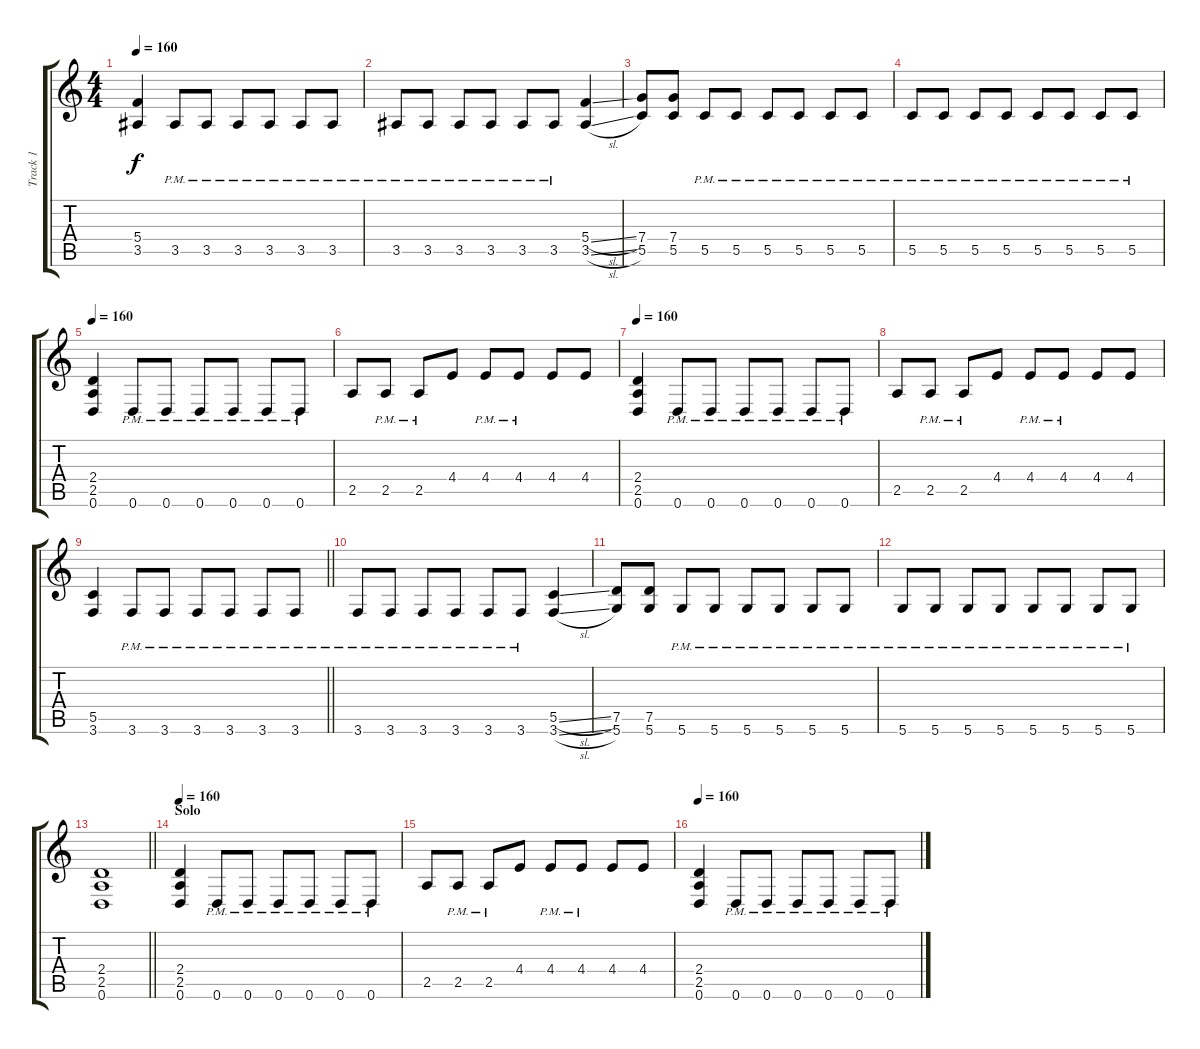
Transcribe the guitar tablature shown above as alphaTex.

\track ("Track 1" "Track 1") {instrument electricguitarclean}
\staff {score tabs}
\tuning (D4 A3 F3 C3 G2 D2) {hide}
\ts (4 4)
\tempo 160
\clef g2
\ks c
(5.4 3.5).4{dy f} 3.5{pm}.8 3.5{pm}.8 3.5{pm}.8 3.5{pm}.8 3.5{pm}.8 3.5{pm}.8 |
3.5{pm}.8 3.5{pm}.8 3.5{pm}.8 3.5{pm}.8 3.5{pm}.8 3.5{pm}.8 (5.4{sl} 3.5{sl}).4 |
(7.4 5.5).8 (7.4 5.5).8 5.5{pm}.8 5.5{pm}.8 5.5{pm}.8 5.5{pm}.8 5.5{pm}.8 5.5{pm}.8 |
5.5{pm}.8 5.5{pm}.8 5.5{pm}.8 5.5{pm}.8 5.5{pm}.8 5.5{pm}.8 5.5{pm}.8 5.5{pm}.8 |
\tempo 160
(2.4 2.5 0.6).4 0.6{pm}.8 0.6{pm}.8 0.6{pm}.8 0.6{pm}.8 0.6{pm}.8 0.6{pm}.8 |
2.5.8 2.5{pm}.8 2.5{pm}.8 4.4.8 4.4{pm}.8 4.4{pm}.8 4.4.8 4.4.8 |
\tempo 160
(2.4 2.5 0.6).4 0.6{pm}.8 0.6{pm}.8 0.6{pm}.8 0.6{pm}.8 0.6{pm}.8 0.6{pm}.8 |
2.5.8 2.5{pm}.8 2.5{pm}.8 4.4.8 4.4{pm}.8 4.4{pm}.8 4.4.8 4.4.8 |
\barLineRight lightlight
(5.5 3.6).4 3.6{pm}.8 3.6{pm}.8 3.6{pm}.8 3.6{pm}.8 3.6{pm}.8 3.6{pm}.8 |
3.6{pm}.8 3.6{pm}.8 3.6{pm}.8 3.6{pm}.8 3.6{pm}.8 3.6{pm}.8 (5.5{sl} 3.6{sl}).4 |
(7.5 5.6).8 (7.5 5.6).8 5.6{pm}.8 5.6{pm}.8 5.6{pm}.8 5.6{pm}.8 5.6{pm}.8 5.6{pm}.8 |
5.6{pm}.8 5.6{pm}.8 5.6{pm}.8 5.6{pm}.8 5.6{pm}.8 5.6{pm}.8 5.6{pm}.8 5.6{pm}.8 |
\barLineRight lightlight
(2.4 2.5 0.6).1 |
\section ("" "Solo")
\tempo 160
(2.4 2.5 0.6).4{instrument overdrivenguitar} 0.6{pm}.8 0.6{pm}.8 0.6{pm}.8 0.6{pm}.8 0.6{pm}.8 0.6{pm}.8 |
2.5.8 2.5{pm}.8 2.5{pm}.8 4.4.8 4.4{pm}.8 4.4{pm}.8 4.4.8 4.4.8 |
\tempo 160
(2.4 2.5 0.6).4 0.6{pm}.8 0.6{pm}.8 0.6{pm}.8 0.6{pm}.8 0.6{pm}.8 0.6{pm}.8
